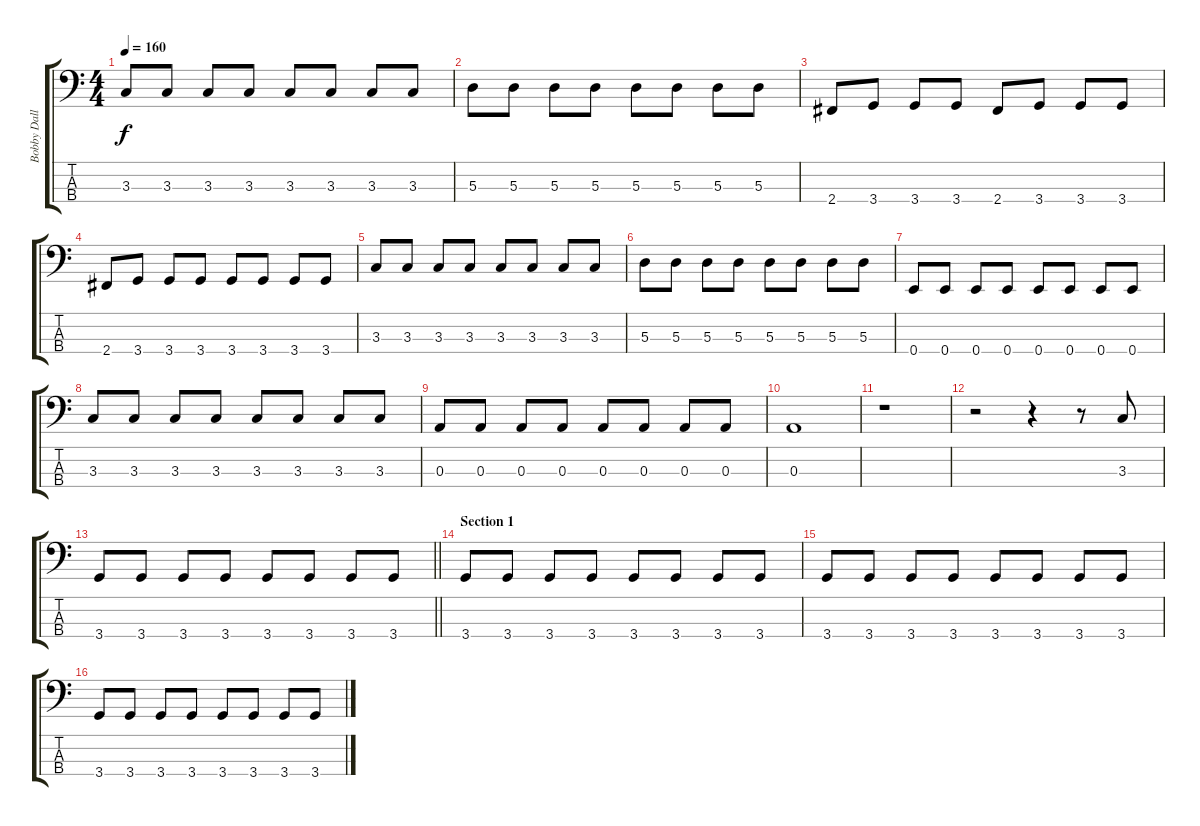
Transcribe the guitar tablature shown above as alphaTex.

\track ("Bobby Dall" "Bobby Dall") {instrument electricbassfinger}
\staff {score tabs}
\tuning (G2 D2 A1 E1) {hide}
\ts (4 4)
\tempo 160
\clef f4
\ks c
3.3.8{dy f} 3.3.8 3.3.8 3.3.8 3.3.8 3.3.8 3.3.8 3.3.8 |
5.3.8 5.3.8 5.3.8 5.3.8 5.3.8 5.3.8 5.3.8 5.3.8 |
2.4.8 3.4.8 3.4.8 3.4.8 2.4.8 3.4.8 3.4.8 3.4.8 |
2.4.8 3.4.8 3.4.8 3.4.8 3.4.8 3.4.8 3.4.8 3.4.8 |
3.3.8 3.3.8 3.3.8 3.3.8 3.3.8 3.3.8 3.3.8 3.3.8 |
5.3.8 5.3.8 5.3.8 5.3.8 5.3.8 5.3.8 5.3.8 5.3.8 |
0.4.8 0.4.8 0.4.8 0.4.8 0.4.8 0.4.8 0.4.8 0.4.8 |
3.3.8 3.3.8 3.3.8 3.3.8 3.3.8 3.3.8 3.3.8 3.3.8 |
0.3.8 0.3.8 0.3.8 0.3.8 0.3.8 0.3.8 0.3.8 0.3.8 |
0.3.1 |
r.1 |
r.2 r.4 r.8 3.3.8 |
\barLineRight lightlight
3.4.8 3.4.8 3.4.8 3.4.8 3.4.8 3.4.8 3.4.8 3.4.8 |
\section ("" "Section 1")
3.4.8 3.4.8 3.4.8 3.4.8 3.4.8 3.4.8 3.4.8 3.4.8 |
3.4.8 3.4.8 3.4.8 3.4.8 3.4.8 3.4.8 3.4.8 3.4.8 |
3.4.8 3.4.8 3.4.8 3.4.8 3.4.8 3.4.8 3.4.8 3.4.8
